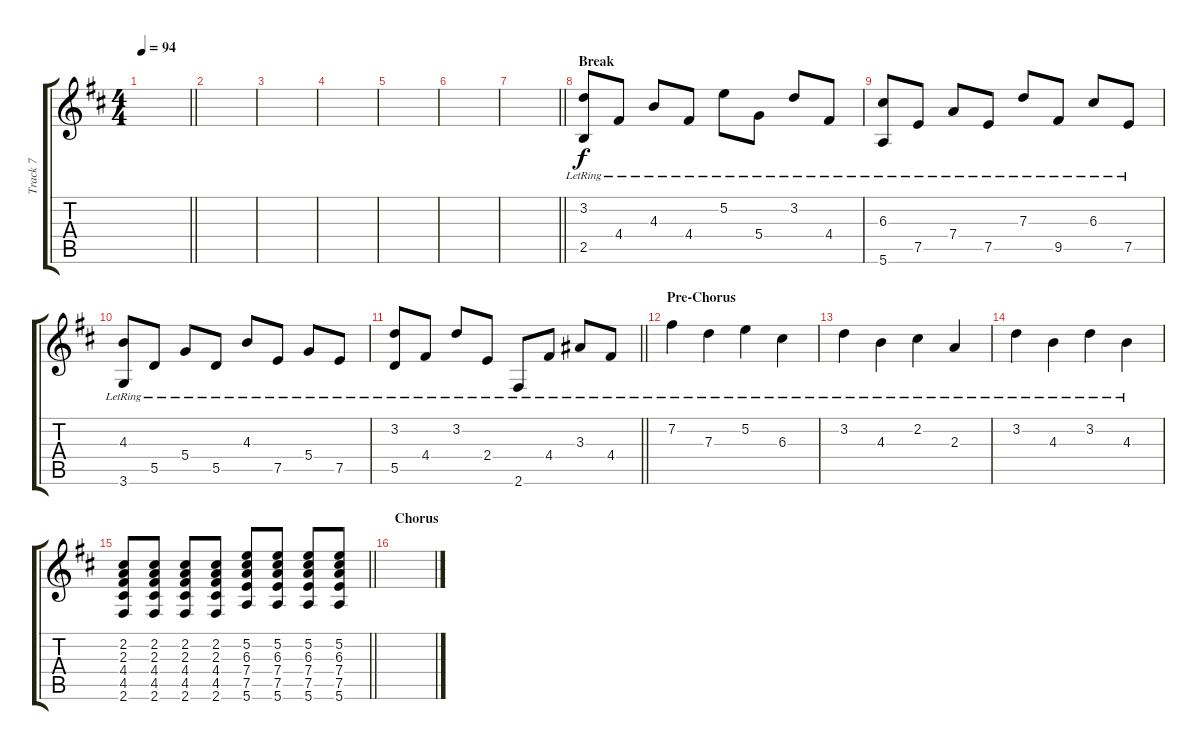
\track ("Track 7" "Track 7") {instrument acousticguitarnylon}
\staff {score tabs}
\tuning (E4 B3 G3 D3 A2 E2) {hide}
\ts (4 4)
\tempo 94
\clef g2
\barLineRight lightlight
\ks d
|
\section ("" "")
|
|
|
|
|
\barLineRight lightlight
|
\section ("" "Break")
(3.2{lr} 2.5{lr}).8 4.4{lr}.8 4.3{lr}.8 4.4{lr}.8 5.2{lr}.8 5.4{lr}.8 3.2{lr}.8 4.4{lr}.8 |
(6.3{lr} 5.6{lr}).8 7.5{lr}.8 7.4{lr}.8 7.5{lr}.8 7.3{lr}.8 9.5{lr}.8 6.3{lr}.8 7.5{lr}.8 |
(4.3{lr} 3.6{lr}).8 5.5{lr}.8 5.4{lr}.8 5.5{lr}.8 4.3{lr}.8 7.5{lr}.8 5.4{lr}.8 7.5{lr}.8 |
\barLineRight lightlight
(3.2{lr} 5.5{lr}).8 4.4{lr}.8 3.2{lr}.8 2.4{lr}.8 2.6{lr}.8 4.4{lr}.8 3.3{lr}.8 4.4{lr}.8 |
\section ("" "Pre-Chorus")
7.2{lr}.4 7.3{lr}.4 5.2{lr}.4 6.3{lr}.4 |
3.2{lr}.4 4.3{lr}.4 2.2{lr}.4 2.3{lr}.4 |
3.2{lr}.4 4.3{lr}.4 3.2{lr}.4 4.3{lr}.4 |
\barLineRight lightlight
(2.2 2.3 4.4 4.5 2.6).8 (2.2 2.3 4.4 4.5 2.6).8 (2.2 2.3 4.4 4.5 2.6).8 (2.2 2.3 4.4 4.5 2.6).8 (5.2 6.3 7.4 7.5 5.6).8 (5.2 6.3 7.4 7.5 5.6).8 (5.2 6.3 7.4 7.5 5.6).8 (5.2 6.3 7.4 7.5 5.6).8 |
\section ("" "Chorus")
